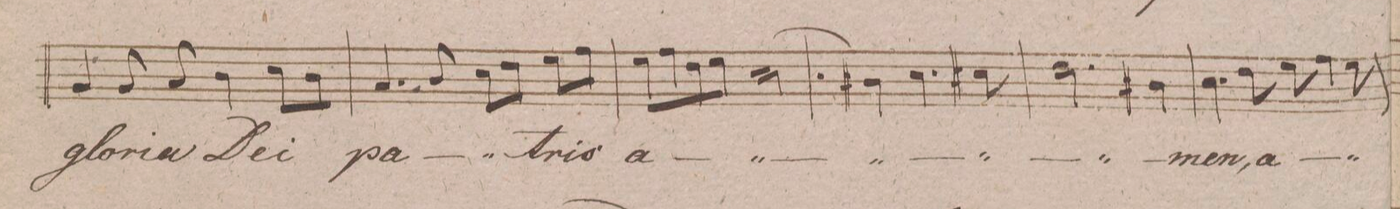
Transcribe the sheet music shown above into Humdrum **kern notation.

**kern	**text	**dynam
*I"Tenore.	*	*
*clefC4	*	*
*k[f#c#g#d#]	*	*
*met(c)	*	*
*M4/4	*	*
4F#/	glo-	.
8F#/	-ri-	.
8G#/	-a	.
4A\	De-	.
8B\L	-i	.
8A\J	.	.
=212	=212	=212
4.G#/	pa-	.
8A/	.	.
8B\L	.	.
8c#\J	.	.
8d#\L	-tris	.
8e\J	.	.
=213	=213	=213
8d#\L	a-	.
8e\	.	.
8c#\	.	.
8d#\J	.	.
(2.B\	.	.
=214	=214	=214
4A#X)\	.	.
4.B\	.	.
8B#X\	.	.
=215	=215	=215
2.c#\	.	.
4A#X\	.	.
=216	=216	=216
4.B\	-men,	.
8c#\	a-	.
8d#\	.	.
4e\	.	.
8d#\	.	.
=217	=217	=217
*-	*-	*-
